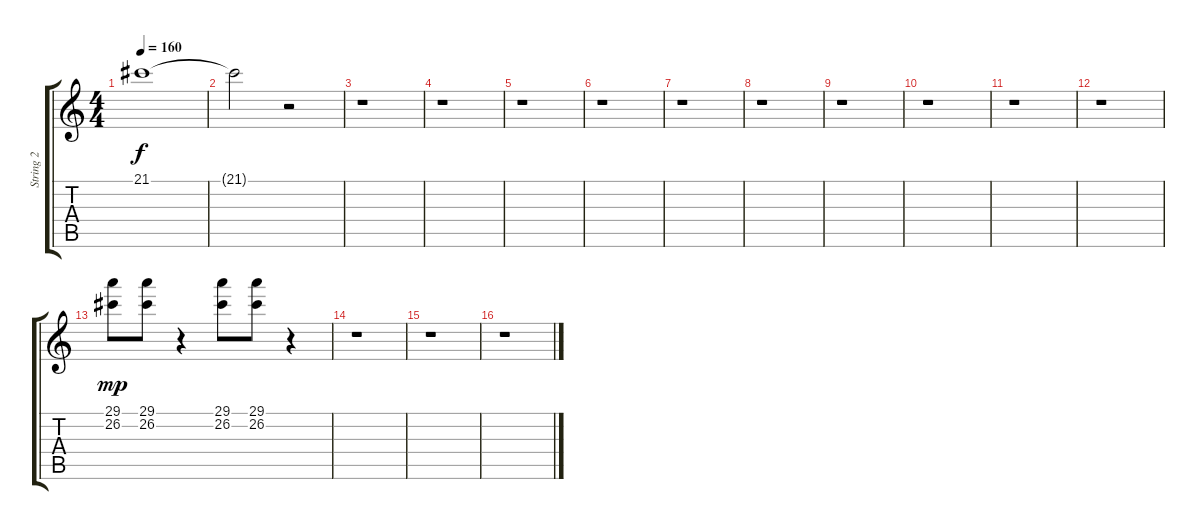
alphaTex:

\track ("String 2" "String 2") {instrument stringensemble1}
\staff {score tabs}
\tuning (E4 B3 G3 D3 A2 E2) {hide}
\ts (4 4)
\tempo 160
\clef g2
\ks c
21.1{t}.1{dy f} |
21.1{t}.2 r.2 |
r.1 |
r.1 |
r.1 |
r.1 |
r.1 |
r.1 |
r.1 |
r.1 |
r.1 |
r.1 |
(29.1 26.2).8{dy mp} (29.1 26.2).8 r.4 (29.1 26.2).8 (29.1 26.2).8 r.4 |
r.1 |
r.1 |
r.1
